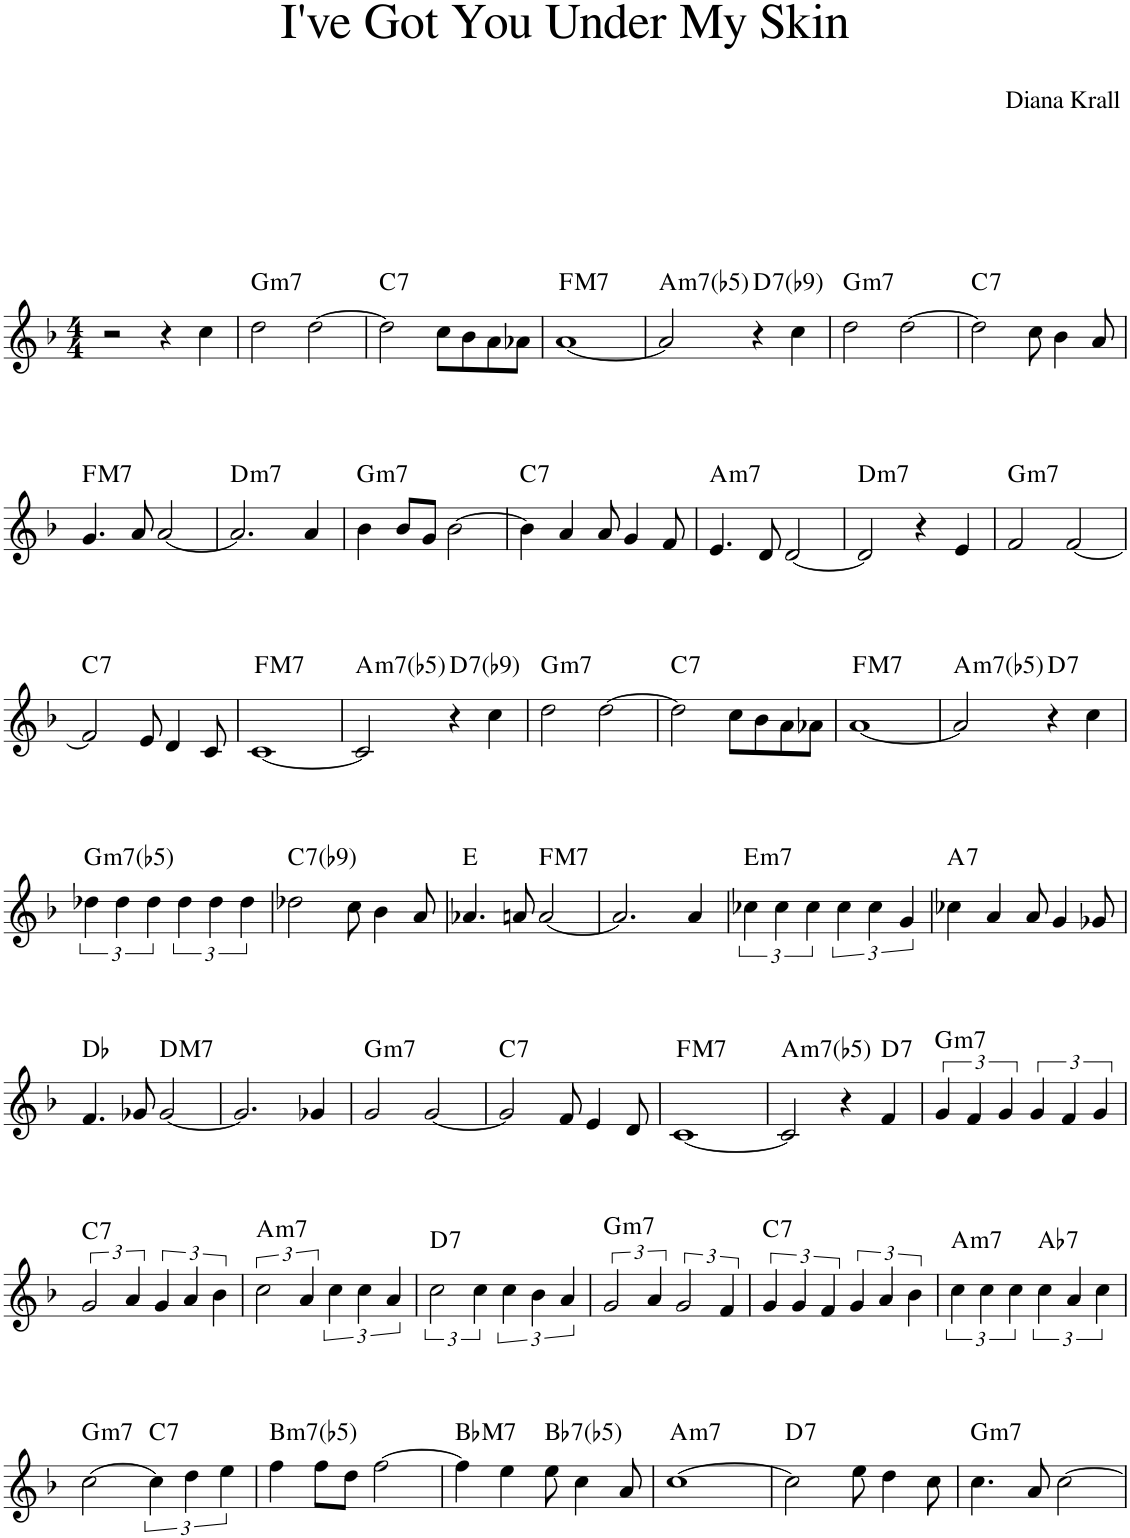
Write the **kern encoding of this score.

**kern	**harte
*part1	*part1
*staff1	*
*I"Piano	*
*I'Pno.	*
*clefG2	*
*k[b-]	*
*M4/4	*
=1	=1
2r	.
4r	.
4cc\	.
=2	=2
!	!LO:H:kt=m7
2dd\	G:min7
[2dd\	.
=3	=3
!	!LO:H:kt=7
2dd\]	C:7
8cc\L	.
8b-\	.
8a\	.
8a-X\J	.
=4	=4
!	!LO:H:kt=M7
[1a	F:maj7
=5	=5
!	!LO:H:kt=m7(b5)
2a/]	A:hdim7
!	!LO:H:kt=7
4r	D:7(b9)
4cc\	.
=6	=6
!	!LO:H:kt=m7
2dd\	G:min7
[2dd\	.
=7	=7
!	!LO:H:kt=7
2dd\]	C:7
8cc\	.
4b-\	.
8a/	.
!!LO:LB:g=z
=8	=8
!	!LO:H:kt=M7
4.g/	F:maj7
8a/	.
[2a/	.
=9	=9
!	!LO:H:kt=m7
2.a/]	D:min7
4a/	.
=10	=10
!	!LO:H:kt=m7
4b-\	G:min7
8b-/L	.
8g/J	.
[2b-\	.
=11	=11
!	!LO:H:kt=7
4b-\]	C:7
4a/	.
8a/	.
4g/	.
8f/	.
=12	=12
!	!LO:H:kt=m7
4.e/	A:min7
8d/	.
[2d/	.
=13	=13
!	!LO:H:kt=m7
2d/]	D:min7
4r	.
4e/	.
=14	=14
!	!LO:H:kt=m7
2f/	G:min7
[2f/	.
!!LO:LB:g=z
=15	=15
!	!LO:H:kt=7
2f/]	C:7
8e/	.
4d/	.
8c/	.
=16	=16
!	!LO:H:kt=M7
[1c	F:maj7
=17	=17
!	!LO:H:kt=m7(b5)
2c/]	A:hdim7
!	!LO:H:kt=7
4r	D:7(b9)
4cc\	.
=18	=18
!	!LO:H:kt=m7
2dd\	G:min7
[2dd\	.
=19	=19
!	!LO:H:kt=7
2dd\]	C:7
8cc\L	.
8b-\	.
8a\	.
8a-X\J	.
=20	=20
!	!LO:H:kt=M7
[1a	F:maj7
=21	=21
!	!LO:H:kt=m7(b5)
2a/]	A:hdim7
!	!LO:H:kt=7
4r	D:7
4cc\	.
!!LO:LB:g=z
=22	=22
!	!LO:H:kt=m7(b5)
6dd-X\	G:hdim7
6dd-\	.
6dd-\	.
6dd-\	.
6dd-\	.
6dd-\	.
=23	=23
!	!LO:H:kt=7
2dd-X\	C:7(b9)
8cc\	.
4b-\	.
8a/	.
=24	=24
4.a-X/	E:maj
8an/	.
!	!LO:H:kt=M7
[2a/	F:maj7
=25	=25
2.a/]	.
4a/	.
=26	=26
!	!LO:H:kt=m7
6cc-X\	E:min7
6cc-\	.
6cc-\	.
6cc-\	.
6cc-\	.
6g/	.
=27	=27
!	!LO:H:kt=7
4cc-X\	A:7
4a/	.
8a/	.
4g/	.
8g-X/	.
!!LO:LB:g=z
=28	=28
4.f/	Db:maj
8g-X/	.
!	!LO:H:kt=M7
[2g-/	D:maj7
=29	=29
2.g-/]	.
4g-X/	.
=30	=30
!	!LO:H:kt=m7
2g/	G:min7
[2g/	.
=31	=31
!	!LO:H:kt=7
2g/]	C:7
8f/	.
4e/	.
8d/	.
=32	=32
!	!LO:H:kt=M7
[1c	F:maj7
=33	=33
!	!LO:H:kt=m7(b5)
2c/]	A:hdim7
4r	.
!	!LO:H:kt=7
4f/	D:7
=34	=34
!	!LO:H:kt=m7
6g/	G:min7
6f/	.
6g/	.
6g/	.
6f/	.
6g/	.
!!LO:LB:g=z
=35	=35
!	!LO:H:kt=7
3g/	C:7
6a/	.
6g/	.
6a/	.
6b-\	.
=36	=36
!	!LO:H:kt=m7
3cc\	A:min7
6a/	.
6cc\	.
6cc\	.
6a/	.
=37	=37
!	!LO:H:kt=7
3cc\	D:7
6cc\	.
6cc\	.
6b-\	.
6a/	.
=38	=38
!	!LO:H:kt=m7
3g/	G:min7
6a/	.
3g/	.
6f/	.
=39	=39
!	!LO:H:kt=7
6g/	C:7
6g/	.
6f/	.
6g/	.
6a/	.
6b-\	.
=40	=40
!	!LO:H:kt=m7
6cc\	A:min7
6cc\	.
6cc\	.
!	!LO:H:kt=7
6cc\	Ab:7
6a/	.
6cc\	.
!!LO:LB:g=z
=41	=41
!	!LO:H:kt=m7
[2cc\	G:min7
!	!LO:H:kt=7
6cc\]	C:7
6dd\	.
6ee\	.
=42	=42
!	!LO:H:kt=m7(b5)
4ff\	B:hdim7
8ff\L	.
8dd\J	.
[2ff\	.
=43	=43
!	!LO:H:kt=M7
4ff\]	Bb:maj7
4ee\	.
!	!LO:H:kt=7
8ee\	Bb:(3,b5,b7)
4cc\	.
8a/	.
=44	=44
!	!LO:H:kt=m7
[1cc	A:min7
=45	=45
!	!LO:H:kt=7
2cc\]	D:7
8ee\	.
4dd\	.
8cc\	.
=46	=46
!	!LO:H:kt=m7
4.cc\	G:min7
8a/	.
[2cc\	.
=	=
*-	*-
